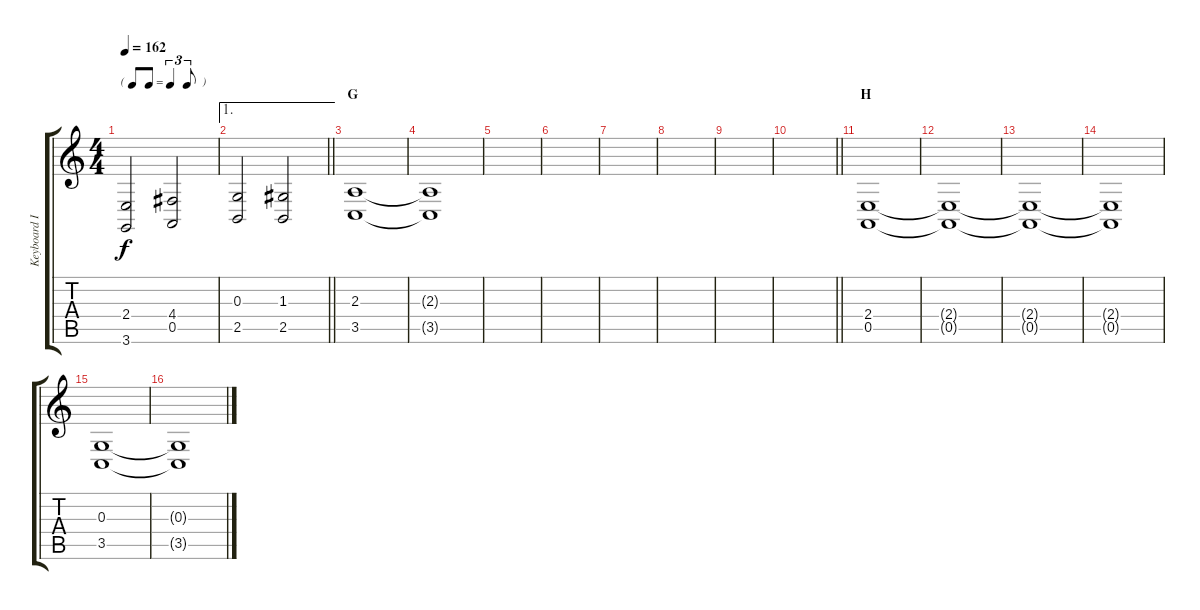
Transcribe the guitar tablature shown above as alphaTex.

\track ("Keyboard I" "Keyboard I") {instrument drawbarorgan}
\staff {score tabs}
\tuning (E4 B3 G3 D3 A2 E2) {hide}
\ts (4 4)
\tf triplet8th
\tempo 162
\clef g2
\ks c
(2.4 3.6).2{dy f} (4.4 0.5).2 |
\ae 1
\barLineRight lightlight
(0.3 2.5).2 (1.3 2.5).2 |
\section ("" "G")
(2.3 3.5).1 |
(2.3{t} 3.5{t}).1 |
|
|
|
|
|
\barLineRight lightlight
|
\section ("" "H")
(2.4 0.5).1{volume 14 instrument synthstrings1} |
(2.4{t} 0.5{t}).1 |
(2.4{t} 0.5{t}).1 |
(2.4{t} 0.5{t}).1 |
(0.3 3.5).1 |
(0.3{t} 3.5{t}).1
